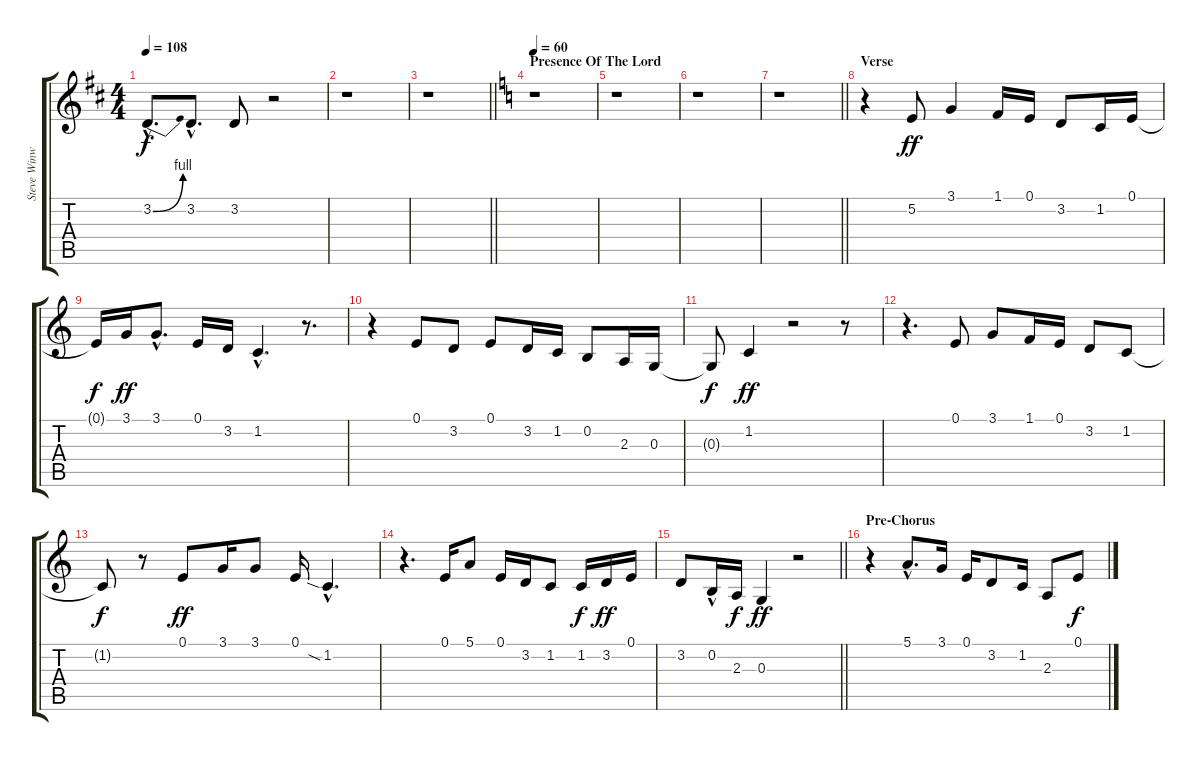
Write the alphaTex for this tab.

\track ("Steve Winwood (Voice)" "Steve Winw") {instrument sopranosax}
\staff {score tabs}
\tuning (E4 B3 G3 D3 A2 E2) {hide}
\ts (4 4)
\tempo 108
\clef g2
\ks d
3.2{be (bend 0 0 60 4) hac}.8{d dy f} 3.2{hac}.8{d} 3.2.8 r.2 |
r.1 |
\barLineRight lightlight
r.1 |
\section ("" "Presence Of The Lord")
\tempo 60
\ks c
r.1 |
r.1 |
r.1 |
\barLineRight lightlight
r.1 |
\section ("" "Verse")
r.4 5.2.8{dy ff} 3.1.4 1.1.16 0.1.16 3.2.8 1.2.16 0.1.16 |
0.1{t}.16{dy f} 3.1.16{dy ff} 3.1{hac}.8{d} 0.1.16 3.2.16 1.2{hac}.4{d} r.8{d} |
r.4 0.1.8 3.2.8 0.1.8 3.2.16 1.2.16 0.2.8 2.3.16 0.3.16 |
0.3{t}.8{dy f} 1.2.4{dy ff} r.2 r.8 |
r.4{d} 0.1.8 3.1.8 1.1.16 0.1.16 3.2.8 1.2.8 |
1.2{t}.8{dy f} r.8 0.1.8{dy ff} 3.1.16 3.1.8 0.1.16 1.2{sia hac}.4{d} |
r.4{d} 0.1.16 5.1.8 0.1.16 3.2.16 1.2.8 1.2.16{dy f} 3.2.16{dy ff} 0.1.16 |
\barLineRight lightlight
3.2.8 0.2{hac}.16 2.3.16{dy f} 0.3.4{dy ff} r.2 |
\section ("" "Pre-Chorus")
r.4 5.1{hac}.8{d} 3.1.16 0.1.16 3.2.8 1.2.16 2.3.8 0.1.8{dy f}
